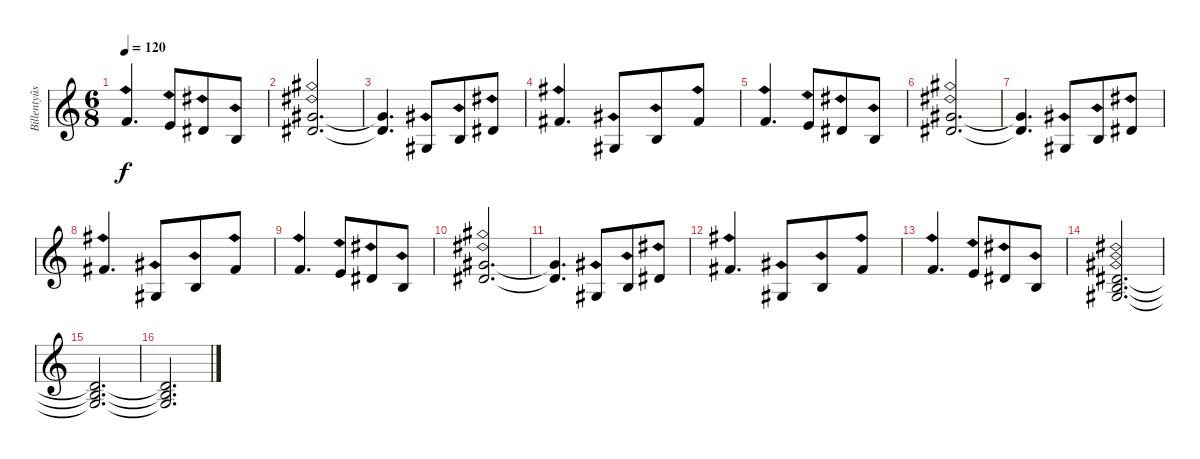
\track ("Billentyûs (Mats Olausson)" "Billentyûs") {instrument drawbarorgan}
\staff {score}
\tuning (E4 B3 G3 D3 A2 E2) {hide}
\ts (6 8)
\tempo 120
\clef g2
\ks c
1.1{ph 12}.4{d dy f} 0.1{ph 12}.8 4.2{ph 12}.8 0.2{ph 12}.8 |
(4.1{ph 12} 4.2{ph 12}).2{d} |
(4.1{t} 4.2{t}).4{d} 1.3{ph 12}.8 0.2{ph 12}.8 4.2{ph 12}.8 |
2.1{ph 12}.4{d} 1.3{ph 12}.8 0.2{ph 12}.8 2.1{ph 12}.8 |
1.1{ph 12}.4{d} 0.1{ph 12}.8 4.2{ph 12}.8 0.2{ph 12}.8 |
(4.1{ph 12} 4.2{ph 12}).2{d} |
(4.1{t} 4.2{t}).4{d} 1.3{ph 12}.8 0.2{ph 12}.8 4.2{ph 12}.8 |
2.1{ph 12}.4{d} 1.3{ph 12}.8 0.2{ph 12}.8 2.1{ph 12}.8 |
1.1{ph 12}.4{d} 0.1{ph 12}.8 4.2{ph 12}.8 0.2{ph 12}.8 |
(4.1{ph 12} 4.2{ph 12}).2{d} |
(4.1{t} 4.2{t}).4{d} 1.3{ph 12}.8 0.2{ph 12}.8 4.2{ph 12}.8 |
2.1{ph 12}.4{d} 1.3{ph 12}.8 0.2{ph 12}.8 2.1{ph 12}.8 |
1.1{ph 12}.4{d} 0.1{ph 12}.8 4.2{ph 12}.8 0.2{ph 12}.8 |
(4.2{ph 12} 4.3{ph 12} 6.4{ph 12}).2{d volume 6} |
(4.2{t} 4.3{t} 6.4{t}).2{d} |
(4.2{t} 4.3{t} 6.4{t}).2{d}
